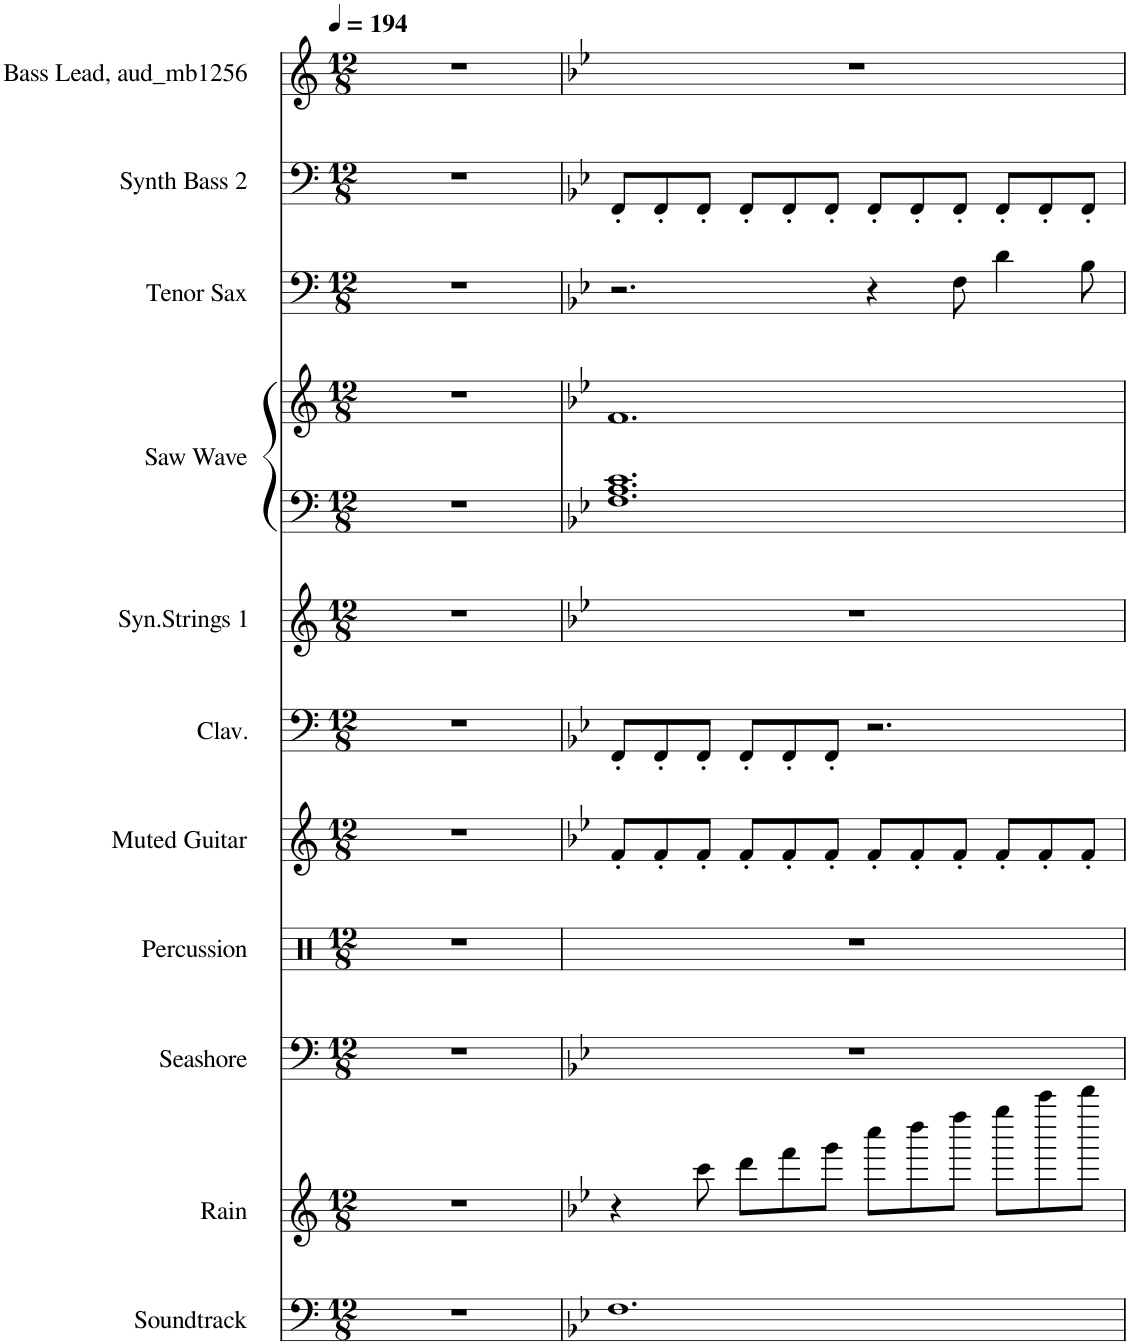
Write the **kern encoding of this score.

**kern	**kern	**kern	**kern	**kern	**kern	**kern	**kern	**kern	**kern	**kern	**kern
*part11	*part10	*part9	*part8	*part7	*part6	*part5	*part4	*part4	*part3	*part2	*part1
*staff12	*staff11	*staff10	*staff9	*staff8	*staff7	*staff6	*staff5	*staff4	*staff3	*staff2	*staff1
*I"Soundtrack	*I"Rain	*I"Seashore	*I"Percussion	*I"Muted Guitar	*I"Clav.	*I"Syn.Strings 1	*I"Saw Wave	*	*I"Tenor Sax	*I"Synth Bass 2	*I"Bass Lead, aud_mb1256
*	*	*	*I'Perc	*	*I'Clv	*I'Str	*	*	*I'T Sax	*	*
*clefF4	*clefG2	*clefF4	*clefX	*clefG2	*clefF4	*clefG2	*clefF4	*clefG2	*clefF4	*clefF4	*clefG2
*	*	*	*	*	*	*	*	*	*Trd8c14	*	*
*k[]	*k[]	*k[]	*k[]	*k[]	*k[]	*k[]	*k[]	*k[]	*k[]	*k[]	*k[]
*M12/8	*M12/8	*M12/8	*M12/8	*M12/8	*M12/8	*M12/8	*M12/8	*M12/8	*M12/8	*M12/8	*M12/8
*MM194	*MM194	*MM194	*MM194	*MM194	*MM194	*MM194	*MM194	*MM194	*MM194	*MM194	*MM194
=1	=1	=1	=1	=1	=1	=1	=1	=1	=1	=1	=1
1.r	1.r	1.r	1.r	1.r	1.r	1.r	1.r	1.r	1.r	1.r	1.r
=2	=2	=2	=2	=2	=2	=2	=2	=2	=2	=2	=2
*k[b-e-]	*k[b-e-]	*k[b-e-]	*	*k[b-e-]	*k[b-e-]	*k[b-e-]	*k[b-e-]	*k[b-e-]	*k[b-e-]	*k[b-e-]	*k[b-e-]
1.F	4r	1.r	1.r	8f'/L	8FF'/L	1.r	1.F 1.A 1.c	1.f	2.r	8FF'/L	1.r
.	.	.	.	8f'/	8FF'/	.	.	.	.	8FF'/	.
.	8ccc\	.	.	8f'/J	8FF'/J	.	.	.	.	8FF'/J	.
.	8ddd\L	.	.	8f'/L	8FF'/L	.	.	.	.	8FF'/L	.
.	8fff\	.	.	8f'/	8FF'/	.	.	.	.	8FF'/	.
.	8ggg\J	.	.	8f'/J	8FF'/J	.	.	.	.	8FF'/J	.
.	8cccc\L	.	.	8f'/L	2.r	.	.	.	4r	8FF'/L	.
.	8dddd\	.	.	8f'/	.	.	.	.	.	8FF'/	.
.	8ffff\J	.	.	8f'/J	.	.	.	.	8F\	8FF'/J	.
.	8gggg\L	.	.	8f'/L	.	.	.	.	4d\	8FF'/L	.
.	8ccccc\	.	.	8f'/	.	.	.	.	.	8FF'/	.
.	8ddddd\J	.	.	8f'/J	.	.	.	.	8B-\	8FF'/J	.
=	=	=	=	=	=	=	=	=	=	=	=
*-	*-	*-	*-	*-	*-	*-	*-	*-	*-	*-	*-
